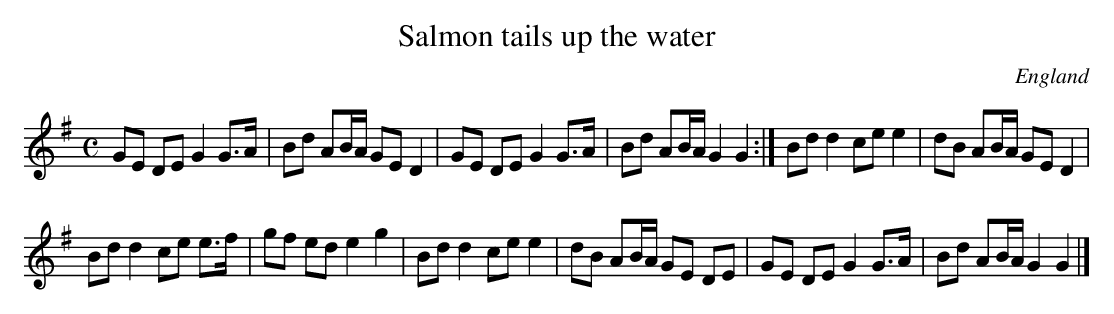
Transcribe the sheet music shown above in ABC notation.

X:1
T:Salmon tails up the water
M:C
O:England
K:G
GE DE G2G>A | Bd AB/A/ GED2 | \
GE DE G2G>A | Bd AB/A/ G2G2 :|\
Bd d2 ce e2 | dB AB/A/ GED2 |
Bd d2 ce e>f | gf ed e2g2 |\
Bd d2 ce e2 | dB AB/A/ GE DE | \
GE DE G2 G>A | Bd AB/A/ G2G2|]
